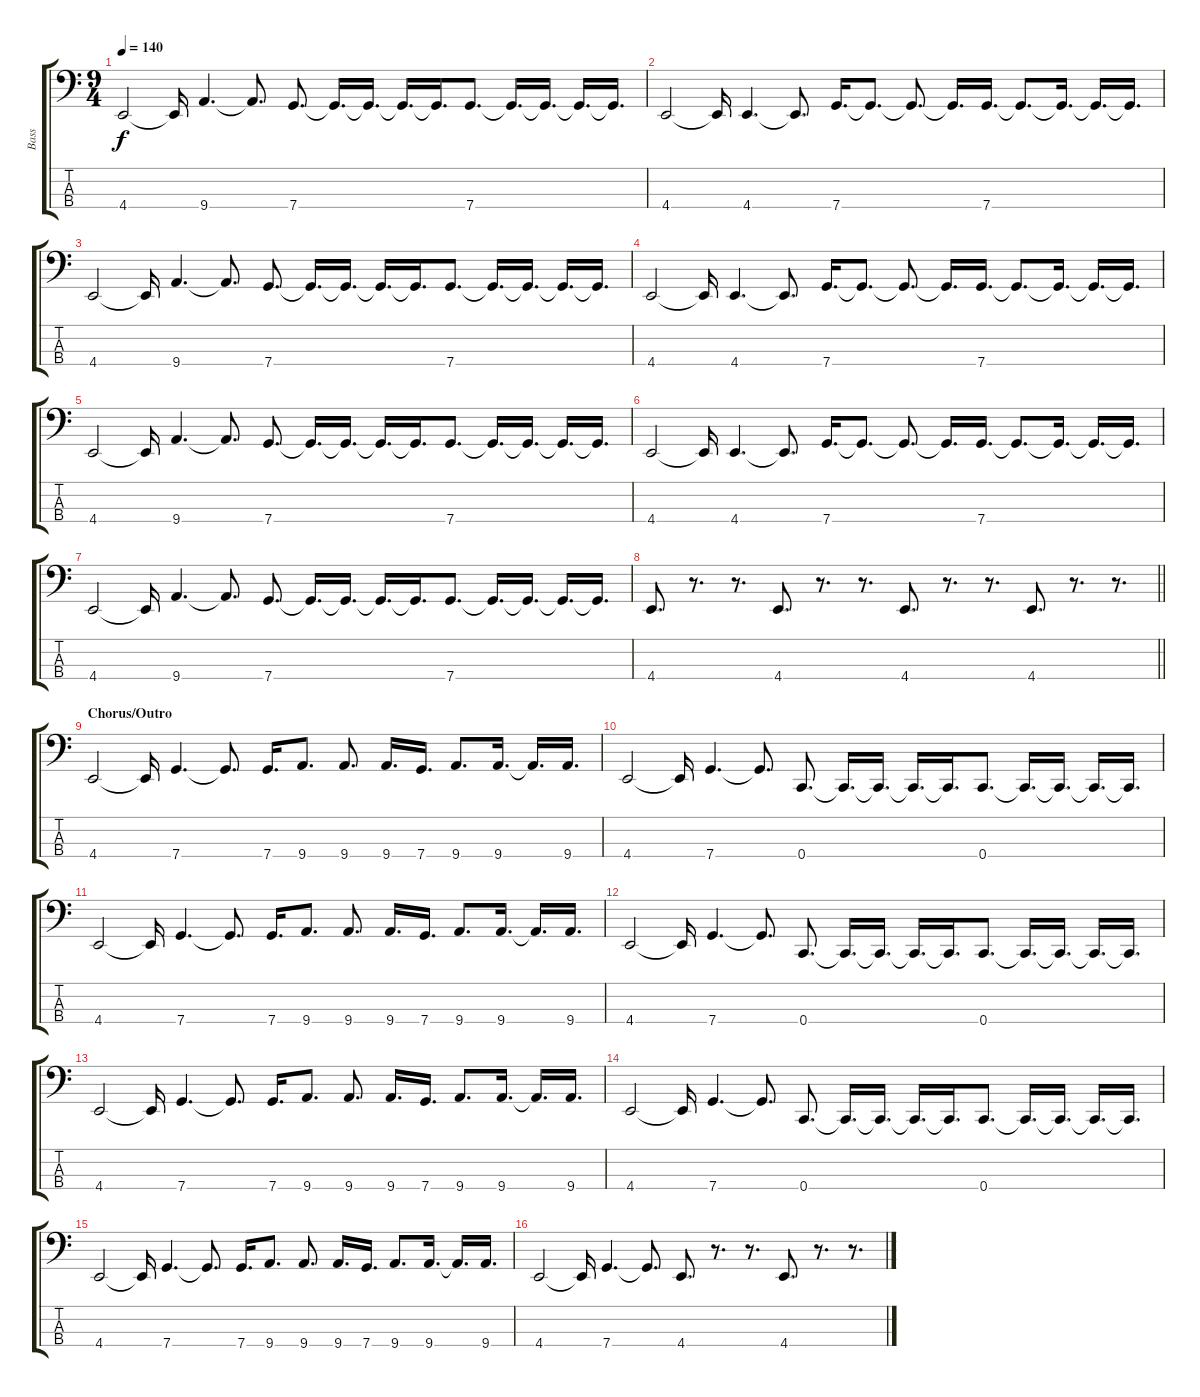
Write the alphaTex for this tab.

\track ("Bass" "Bass") {instrument electricbassfinger}
\staff {score tabs}
\tuning (F2 C2 G1 C1) {hide}
\ts (9 4)
\tempo 140
\clef f4
\ks c
4.4.2{dy f} 4.4{t}.16 9.4.4{d} 9.4{t}.8{d} 7.4.8{d} 7.4{t}.16{d} 7.4{t}.16{d} 7.4{t}.16{d} 7.4{t}.16{d} 7.4.8{d} 7.4{t}.16{d} 7.4{t}.16{d} 7.4{t}.16{d} 7.4{t}.16{d} |
4.4.2 4.4{t}.16 4.4.4{d} 4.4{t}.8{d} 7.4.16{d} 7.4{t}.8{d} 7.4{t}.8{d} 7.4{t}.16{d} 7.4.16{d} 7.4{t}.8{d} 7.4{t}.16{d} 7.4{t}.16{d} 7.4{t}.16{d} |
4.4.2 4.4{t}.16 9.4.4{d} 9.4{t}.8{d} 7.4.8{d} 7.4{t}.16{d} 7.4{t}.16{d} 7.4{t}.16{d} 7.4{t}.16{d} 7.4.8{d} 7.4{t}.16{d} 7.4{t}.16{d} 7.4{t}.16{d} 7.4{t}.16{d} |
4.4.2 4.4{t}.16 4.4.4{d} 4.4{t}.8{d} 7.4.16{d} 7.4{t}.8{d} 7.4{t}.8{d} 7.4{t}.16{d} 7.4.16{d} 7.4{t}.8{d} 7.4{t}.16{d} 7.4{t}.16{d} 7.4{t}.16{d} |
4.4.2 4.4{t}.16 9.4.4{d} 9.4{t}.8{d} 7.4.8{d} 7.4{t}.16{d} 7.4{t}.16{d} 7.4{t}.16{d} 7.4{t}.16{d} 7.4.8{d} 7.4{t}.16{d} 7.4{t}.16{d} 7.4{t}.16{d} 7.4{t}.16{d} |
4.4.2 4.4{t}.16 4.4.4{d} 4.4{t}.8{d} 7.4.16{d} 7.4{t}.8{d} 7.4{t}.8{d} 7.4{t}.16{d} 7.4.16{d} 7.4{t}.8{d} 7.4{t}.16{d} 7.4{t}.16{d} 7.4{t}.16{d} |
4.4.2 4.4{t}.16 9.4.4{d} 9.4{t}.8{d} 7.4.8{d} 7.4{t}.16{d} 7.4{t}.16{d} 7.4{t}.16{d} 7.4{t}.16{d} 7.4.8{d} 7.4{t}.16{d} 7.4{t}.16{d} 7.4{t}.16{d} 7.4{t}.16{d} |
\barLineRight lightlight
4.4.8{d} r.8{d} r.8{d} 4.4.8{d} r.8{d} r.8{d} 4.4.8{d} r.8{d} r.8{d} 4.4.8{d} r.8{d} r.8{d} |
\section ("" "Chorus/Outro")
4.4.2 4.4{t}.16 7.4.4{d} 7.4{t}.8{d} 7.4.16{d} 9.4.8{d} 9.4.8{d} 9.4.16{d} 7.4.16{d} 9.4.8{d} 9.4.16{d} 9.4{t}.16{d} 9.4.16{d} |
4.4.2 4.4{t}.16 7.4.4{d} 7.4{t}.8{d} 0.4.8{d} 0.4{t}.16{d} 0.4{t}.16{d} 0.4{t}.16{d} 0.4{t}.16{d} 0.4.8{d} 0.4{t}.16{d} 0.4{t}.16{d} 0.4{t}.16{d} 0.4{t}.16{d} |
4.4.2 4.4{t}.16 7.4.4{d} 7.4{t}.8{d} 7.4.16{d} 9.4.8{d} 9.4.8{d} 9.4.16{d} 7.4.16{d} 9.4.8{d} 9.4.16{d} 9.4{t}.16{d} 9.4.16{d} |
4.4.2 4.4{t}.16 7.4.4{d} 7.4{t}.8{d} 0.4.8{d} 0.4{t}.16{d} 0.4{t}.16{d} 0.4{t}.16{d} 0.4{t}.16{d} 0.4.8{d} 0.4{t}.16{d} 0.4{t}.16{d} 0.4{t}.16{d} 0.4{t}.16{d} |
4.4.2 4.4{t}.16 7.4.4{d} 7.4{t}.8{d} 7.4.16{d} 9.4.8{d} 9.4.8{d} 9.4.16{d} 7.4.16{d} 9.4.8{d} 9.4.16{d} 9.4{t}.16{d} 9.4.16{d} |
4.4.2 4.4{t}.16 7.4.4{d} 7.4{t}.8{d} 0.4.8{d} 0.4{t}.16{d} 0.4{t}.16{d} 0.4{t}.16{d} 0.4{t}.16{d} 0.4.8{d} 0.4{t}.16{d} 0.4{t}.16{d} 0.4{t}.16{d} 0.4{t}.16{d} |
4.4.2 4.4{t}.16 7.4.4{d} 7.4{t}.8{d} 7.4.16{d} 9.4.8{d} 9.4.8{d} 9.4.16{d} 7.4.16{d} 9.4.8{d} 9.4.16{d} 9.4{t}.16{d} 9.4.16{d} |
4.4.2 4.4{t}.16 7.4.4{d} 7.4{t}.8{d} 4.4.8{d} r.8{d} r.8{d} 4.4.8{d} r.8{d} r.8{d}
